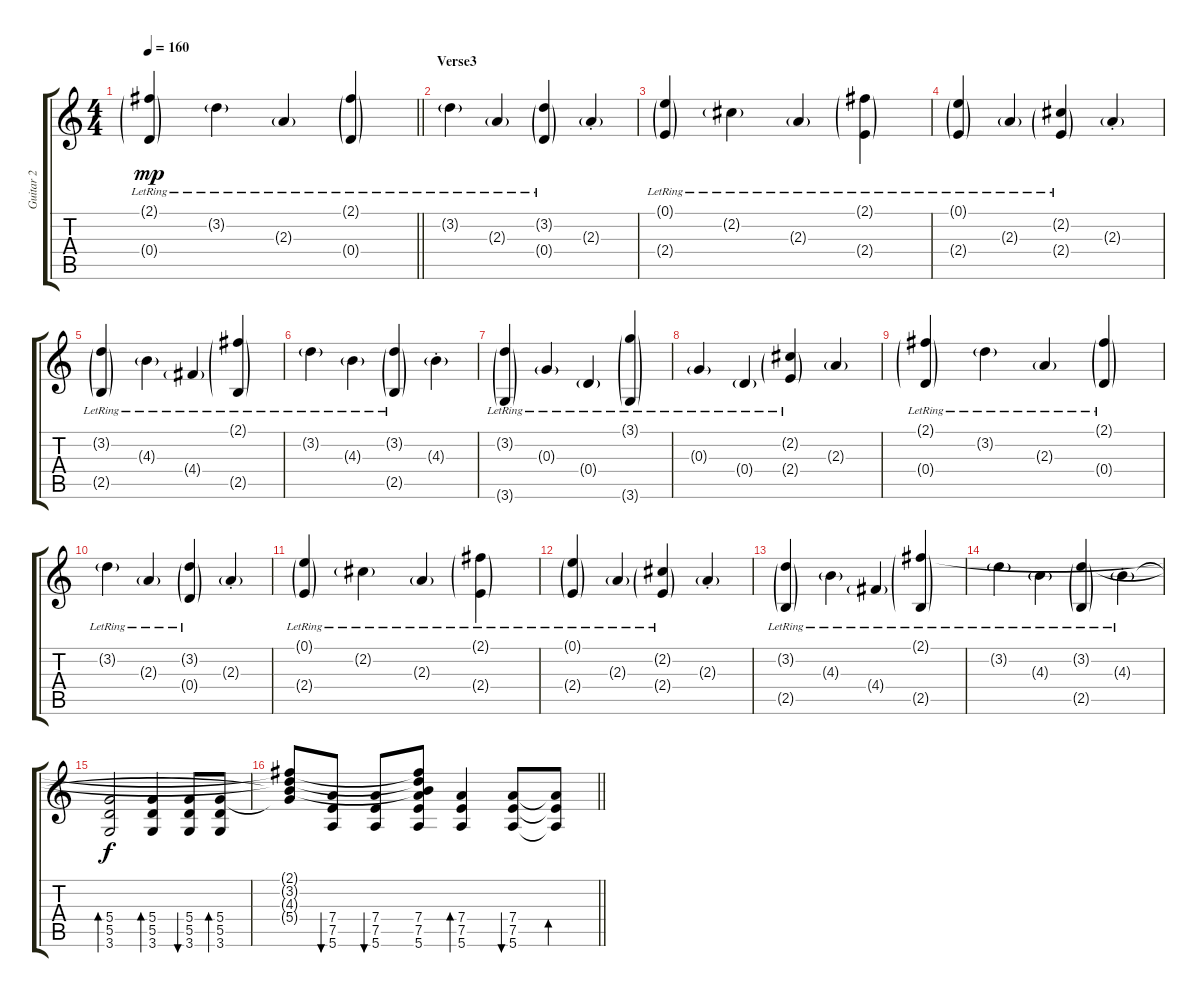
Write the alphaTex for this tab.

\track ("Guitar 2" "Guitar 2") {instrument electricguitarjazz}
\staff {score tabs}
\tuning (E4 B3 G3 D3 A2 E2) {hide}
\ts (4 4)
\tempo 160
\clef g2
\barLineRight lightlight
\ks c
(2.1{g lr} 0.4{g lr}).4{dy mp} 3.2{g lr}.4 2.3{g lr}.4 (2.1{g lr} 0.4{g lr}).4 |
\section ("" "Verse3")
3.2{g lr}.4 2.3{g lr}.4 (3.2{g lr} 0.4{g lr}).4 2.3{g st}.4 |
(0.1{g lr} 2.4{g lr}).4 2.2{g lr}.4 2.3{g lr}.4 (2.1{g lr} 2.4{g lr}).4 |
(0.1{g lr} 2.4{g lr}).4 2.3{g lr}.4 (2.2{g lr} 2.4{g lr}).4 2.3{g st}.4 |
(3.2{g lr} 2.5{g lr}).4 4.3{g lr}.4 4.4{g lr}.4 (2.1{g} 2.5{g lr}).4 |
3.2{g lr}.4 4.3{g lr}.4 (3.2{g lr} 2.5{g lr}).4 4.3{g st}.4 |
(3.2{g lr} 3.6{g lr}).4 0.3{g lr}.4 0.4{g lr}.4 (3.1{g} 3.6{g lr}).4 |
0.3{g lr}.4 0.4{g lr}.4 (2.2{g lr} 2.4{g lr}).4 2.3{g}.4 |
(2.1{g lr} 0.4{g lr}).4 3.2{g lr}.4 2.3{g lr}.4 (2.1{g lr} 0.4{g lr}).4 |
3.2{g lr}.4 2.3{g lr}.4 (3.2{g lr} 0.4{g lr}).4 2.3{g st}.4 |
(0.1{g lr} 2.4{g lr}).4 2.2{g lr}.4 2.3{g lr}.4 (2.1{g lr} 2.4{g lr}).4 |
(0.1{g lr} 2.4{g lr}).4 2.3{g lr}.4 (2.2{g lr} 2.4{g lr}).4 2.3{g st}.4 |
(3.2{g lr} 2.5{g lr}).4 4.3{g lr}.4 4.4{g lr}.4 (2.1{g} 2.5{g lr}).4 |
3.2{g lr}.4 4.3{g lr}.4 (3.2{g lr} 2.5{g lr}).4 4.3{g st lr}.4 |
(5.4 5.5 3.6).2{bd 60 dy f} (5.4 5.5 3.6).4{bd 60} (5.4 5.5 3.6).8{bu 60} (5.4 5.5 3.6).8{bd 60} |
\barLineRight lightlight
(2.1{t} 3.2{t} 4.3{t} 5.4{t}).8 (7.4 7.5 5.6).8{bu 60} (7.4 7.5 5.6).8{bu 60} (2.1{t} 3.2{t} 4.3{t} 7.4 7.5 5.6).8 (7.4 7.5 5.6).4{bd 60} (7.4 7.5 5.6).8{bu 60} (7.4{t} 7.5{t} 5.6{t}).8{bd 60}
